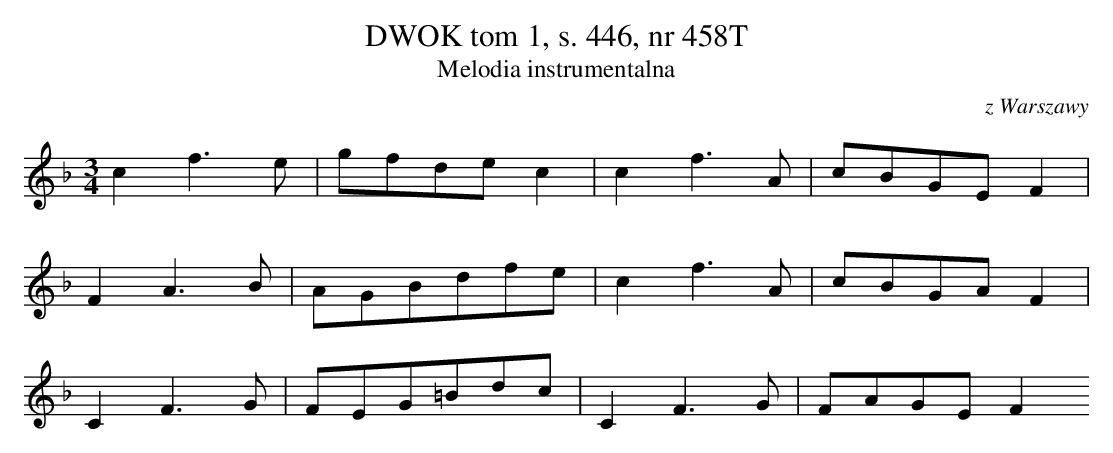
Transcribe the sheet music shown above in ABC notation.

X:1
T: DWOK tom 1, s. 446, nr 458T
T: Melodia instrumentalna
O: z Warszawy
M: 3/4
L: 1/8
K: F
c2f3e | gfdec2 | c2f3A | cBGEF2 |
F2A3B | AGBdfe | c2f3A | cBGAF2 |
C2F3G | FEG=Bdc | C2F3G | FAGEF2
